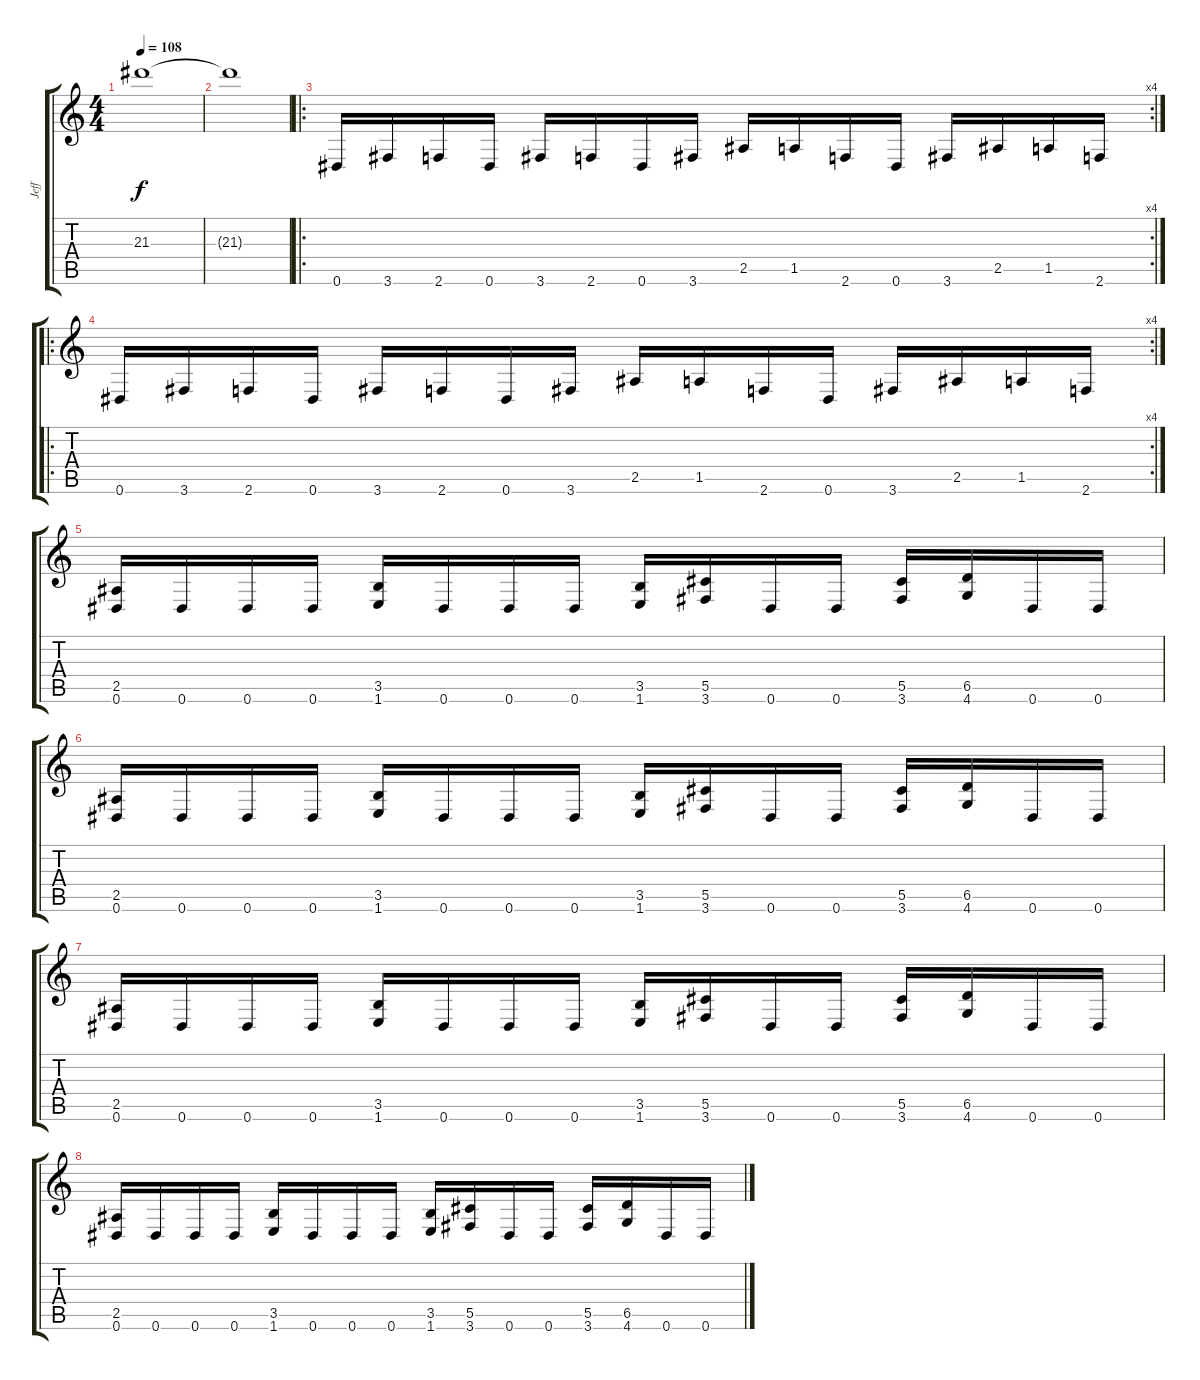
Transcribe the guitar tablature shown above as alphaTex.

\track ("Jeff" "Jeff") {instrument distortionguitar}
\staff {score tabs}
\tuning (Eb4 Bb3 Gb3 Db3 Ab2 Eb2) {hide}
\ts (4 4)
\tempo 108
\clef g2
\ks c
21.3{t}.1{dy f} |
21.3{t}.1 |
\ro
\rc 4
0.6.16 3.6.16 2.6.16 0.6.16 3.6.16 2.6.16 0.6.16 3.6.16 2.5.16 1.5.16 2.6.16 0.6.16 3.6.16 2.5.16 1.5.16 2.6.16 |
\ro
\rc 4
0.6.16 3.6.16 2.6.16 0.6.16 3.6.16 2.6.16 0.6.16 3.6.16 2.5.16 1.5.16 2.6.16 0.6.16 3.6.16 2.5.16 1.5.16 2.6.16 |
(2.5 0.6).16 0.6.16 0.6.16 0.6.16 (3.5 1.6).16 0.6.16 0.6.16 0.6.16 (3.5 1.6).16 (5.5 3.6).16 0.6.16 0.6.16 (5.5 3.6).16 (6.5 4.6).16 0.6.16 0.6.16 |
(2.5 0.6).16 0.6.16 0.6.16 0.6.16 (3.5 1.6).16 0.6.16 0.6.16 0.6.16 (3.5 1.6).16 (5.5 3.6).16 0.6.16 0.6.16 (5.5 3.6).16 (6.5 4.6).16 0.6.16 0.6.16 |
(2.5 0.6).16 0.6.16 0.6.16 0.6.16 (3.5 1.6).16 0.6.16 0.6.16 0.6.16 (3.5 1.6).16 (5.5 3.6).16 0.6.16 0.6.16 (5.5 3.6).16 (6.5 4.6).16 0.6.16 0.6.16 |
(2.5 0.6).16 0.6.16 0.6.16 0.6.16 (3.5 1.6).16 0.6.16 0.6.16 0.6.16 (3.5 1.6).16 (5.5 3.6).16 0.6.16 0.6.16 (5.5 3.6).16 (6.5 4.6).16 0.6.16 0.6.16
